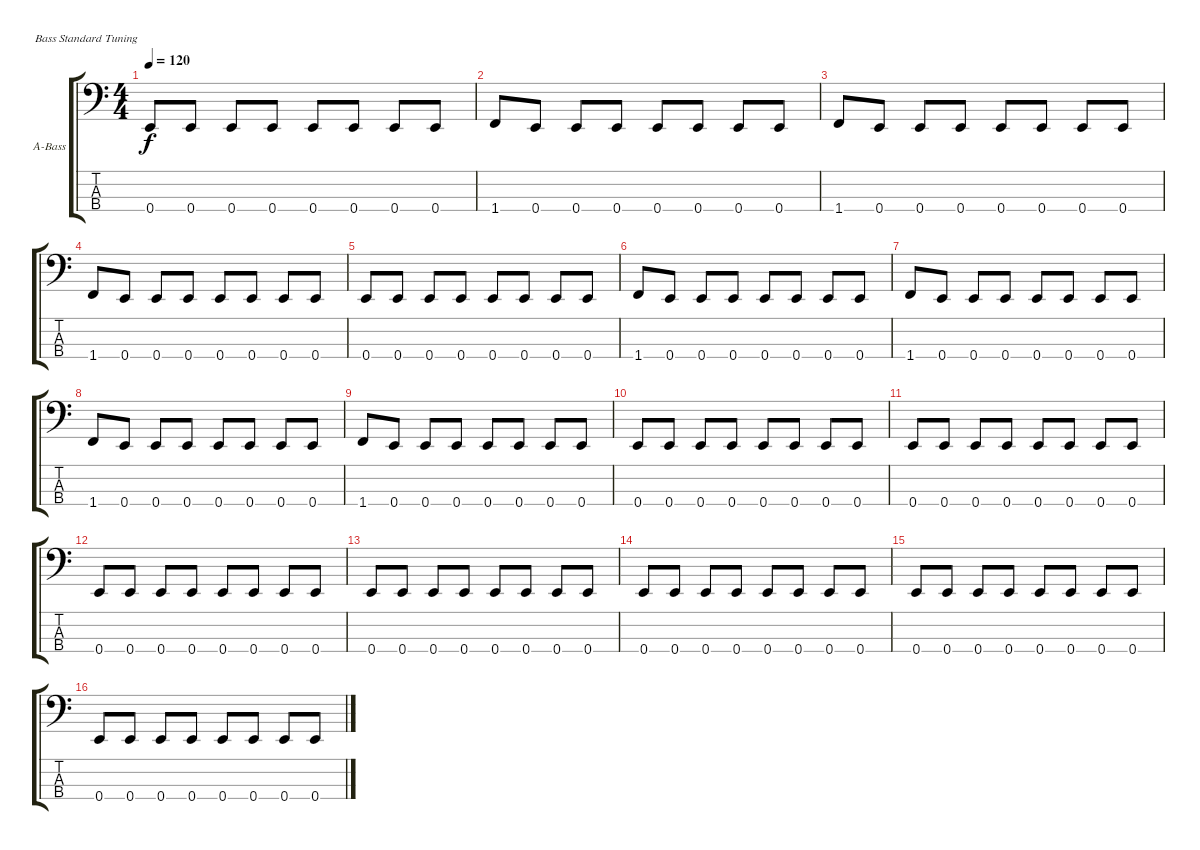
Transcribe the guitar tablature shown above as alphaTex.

\bracketExtendMode groupsimilarinstruments
\firstSystemTrackNameOrientation horizontal
\otherSystemsTrackNameOrientation horizontal
\track ("Jason" "A-Bass") {instrument lead8bassandlead}
\staff {score tabs}
\tuning (G2 D2 A1 E1)
\displaytranspose 12
\ts (4 4)
\tempo 120
\clef f4
\ks c
0.4.8{dy f} 0.4.8 0.4.8 0.4.8 0.4.8 0.4.8 0.4.8 0.4.8 |
1.4.8 0.4.8 0.4.8 0.4.8 0.4.8 0.4.8 0.4.8 0.4.8 |
1.4.8 0.4.8 0.4.8 0.4.8 0.4.8 0.4.8 0.4.8 0.4.8 |
1.4.8 0.4.8 0.4.8 0.4.8 0.4.8 0.4.8 0.4.8 0.4.8 |
0.4.8 0.4.8 0.4.8 0.4.8 0.4.8 0.4.8 0.4.8 0.4.8 |
1.4.8 0.4.8 0.4.8 0.4.8 0.4.8 0.4.8 0.4.8 0.4.8 |
1.4.8 0.4.8 0.4.8 0.4.8 0.4.8 0.4.8 0.4.8 0.4.8 |
1.4.8 0.4.8 0.4.8 0.4.8 0.4.8 0.4.8 0.4.8 0.4.8 |
1.4.8 0.4.8 0.4.8 0.4.8 0.4.8 0.4.8 0.4.8 0.4.8 |
0.4.8 0.4.8 0.4.8 0.4.8 0.4.8 0.4.8 0.4.8 0.4.8 |
0.4.8 0.4.8 0.4.8 0.4.8 0.4.8 0.4.8 0.4.8 0.4.8 |
0.4.8 0.4.8 0.4.8 0.4.8 0.4.8 0.4.8 0.4.8 0.4.8 |
0.4.8 0.4.8 0.4.8 0.4.8 0.4.8 0.4.8 0.4.8 0.4.8 |
0.4.8 0.4.8 0.4.8 0.4.8 0.4.8 0.4.8 0.4.8 0.4.8 |
0.4.8 0.4.8 0.4.8 0.4.8 0.4.8 0.4.8 0.4.8 0.4.8 |
0.4.8 0.4.8 0.4.8 0.4.8 0.4.8 0.4.8 0.4.8 0.4.8
